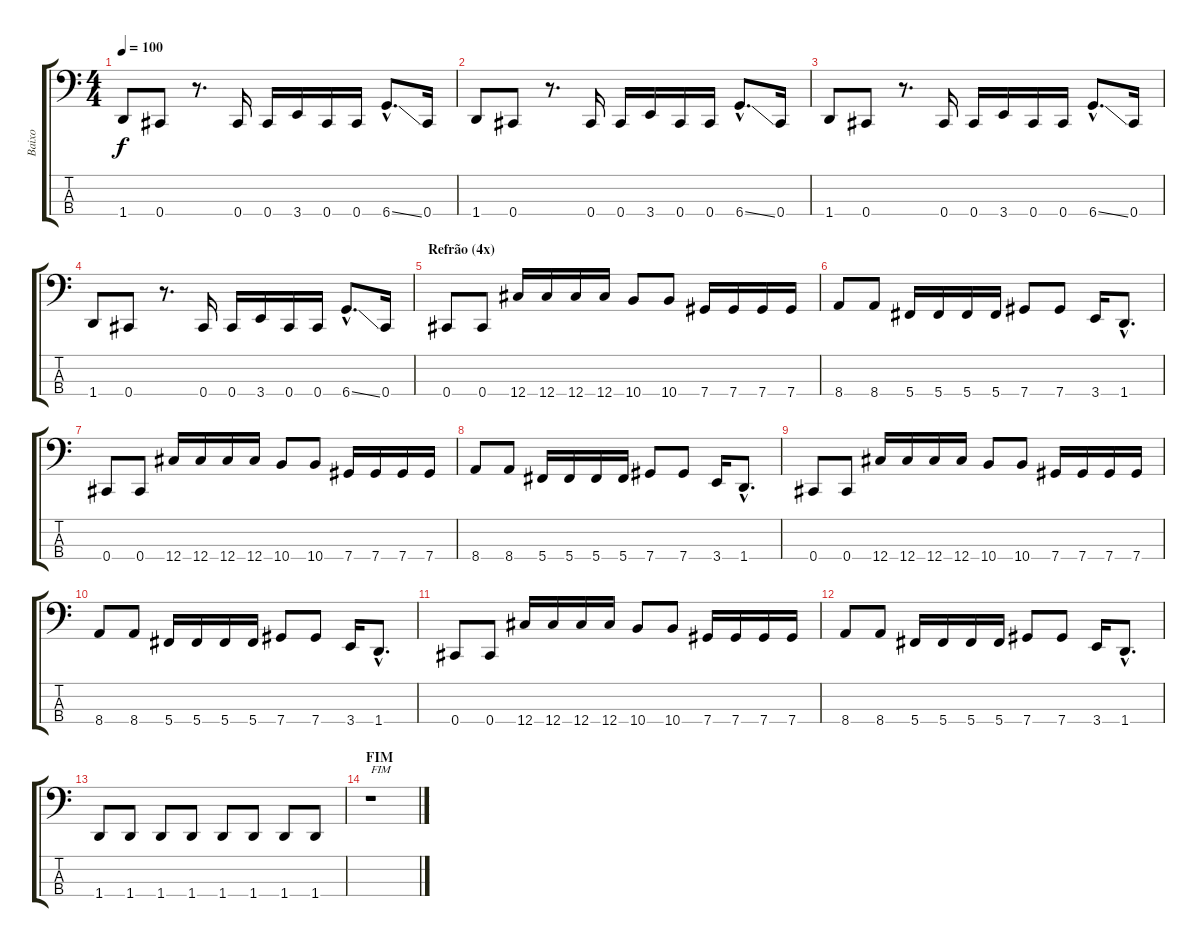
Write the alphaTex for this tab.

\track ("Baixo" "Baixo") {instrument electricbasspick}
\staff {score tabs}
\tuning (Gb2 Db2 Ab1 Db1) {hide}
\ts (4 4)
\tempo 100
\clef f4
\ks c
1.4.8{dy f volume 16} 0.4.8 r.8{d} 0.4.16 0.4.16 3.4.16 0.4.16 0.4.16 6.4{ss hac}.8{d} 0.4.16{volume 0} |
1.4.8{volume 16} 0.4.8 r.8{d} 0.4.16 0.4.16 3.4.16 0.4.16 0.4.16 6.4{ss hac}.8{d} 0.4.16{volume 0} |
1.4.8{volume 16} 0.4.8 r.8{d} 0.4.16 0.4.16 3.4.16 0.4.16 0.4.16 6.4{ss hac}.8{d} 0.4.16{volume 0} |
1.4.8{volume 16} 0.4.8 r.8{d} 0.4.16 0.4.16 3.4.16 0.4.16 0.4.16 6.4{ss hac}.8{d} 0.4.16{volume 0} |
\section ("" "Refrão (4x)")
0.4.8 0.4.8 12.4.16 12.4.16 12.4.16 12.4.16 10.4.8 10.4.8 7.4.16 7.4.16 7.4.16 7.4.16 |
8.4.8 8.4.8 5.4.16 5.4.16 5.4.16 5.4.16 7.4.8 7.4.8 3.4.16 1.4{hac}.8{d} |
0.4.8 0.4.8 12.4.16 12.4.16 12.4.16 12.4.16 10.4.8 10.4.8 7.4.16 7.4.16 7.4.16 7.4.16 |
8.4.8 8.4.8 5.4.16 5.4.16 5.4.16 5.4.16 7.4.8 7.4.8 3.4.16 1.4{hac}.8{d} |
0.4.8 0.4.8 12.4.16 12.4.16 12.4.16 12.4.16 10.4.8 10.4.8 7.4.16 7.4.16 7.4.16 7.4.16 |
8.4.8 8.4.8 5.4.16 5.4.16 5.4.16 5.4.16 7.4.8 7.4.8 3.4.16 1.4{hac}.8{d} |
0.4.8 0.4.8 12.4.16 12.4.16 12.4.16 12.4.16 10.4.8 10.4.8 7.4.16 7.4.16 7.4.16 7.4.16 |
8.4.8 8.4.8 5.4.16 5.4.16 5.4.16 5.4.16 7.4.8 7.4.8 3.4.16 1.4{hac}.8{d} |
1.4.8 1.4.8 1.4.8 1.4.8 1.4.8 1.4.8 1.4.8 1.4.8 |
\section ("" "FIM")
r.1{txt "FIM"}
